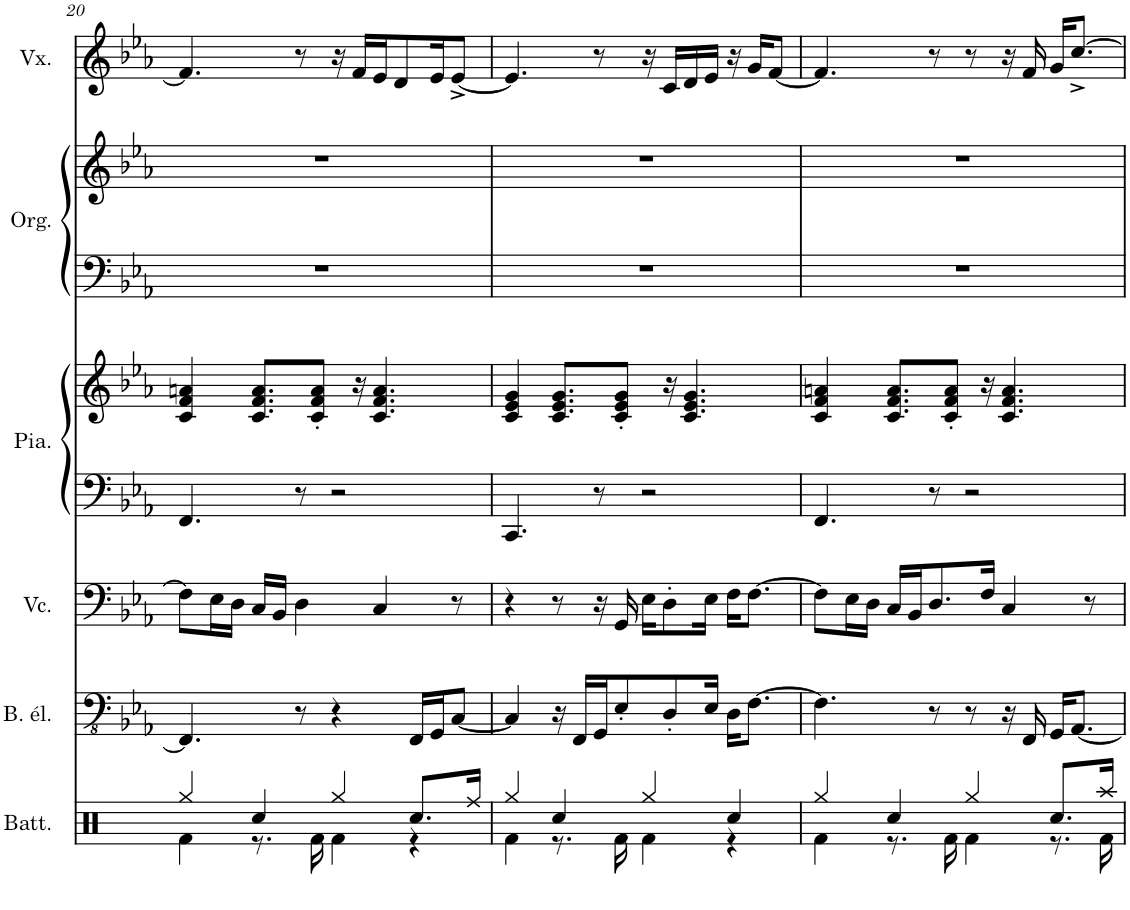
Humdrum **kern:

**kern	**kern	**kern	**kern	**kern	**kern	**kern	**kern
*part6	*part5	*part4	*part3	*part3	*part2	*part2	*part1
*staff8	*staff7	*staff6	*staff5	*staff4	*staff3	*staff2	*staff1
*I"Batterie	*I"Basse électrique	*I"Violoncelle	*I"Piano	*	*I"Orgue	*	*I"Voix
*I'Batt.	*I'B. él.	*I'Vc.	*I'Pia.	*	*I'Org.	*	*I'Vx.
!!LO:PB:g=z
*clefX	*clefFv4	*clefF4	*clefF4	*clefG2	*clefF4	*clefG2	*clefG2
*k[]	*k[b-e-a-]	*k[b-e-a-]	*k[b-e-a-]	*k[b-e-a-]	*k[b-e-a-]	*k[b-e-a-]	*k[b-e-a-]
*M4/4	*M4/4	*M4/4	*M4/4	*M4/4	*M4/4	*M4/4	*M4/4
=20	=20	=20	=20	=20	=20	=20	=20
*^	*	*	*	*	*	*	*
4Rgg/	4Rf\	4.FFF/]	8F\L]	4.FF/	4c/ 4f/ 4an/	1r	1r	4.f/]
.	.	.	16E-\L	.	.	.	.	.
.	.	.	16D\JJ	.	.	.	.	.
4Rcc/	8.r	.	16C/LL	.	8.c/ 8.f/ 8.a/L	.	.	.
.	.	.	16BB-/JJ	.	.	.	.	.
.	.	8r	4D\	8r	.	.	.	8r
.	16Rf\	.	.	.	8c/' 8f/' 8a/'J	.	.	.
4Rgg/	4Rf\	4r	.	2r	.	.	.	16r
.	.	.	.	.	16r	.	.	16f/LL
.	.	.	4C/	.	4.c/ 4.f/ 4.a/	.	.	16e-/J
.	.	.	.	.	.	.	.	8d/
8.Rcc/L	4r	16FFF/LL	.	.	.	.	.	.
.	.	16GGG/J	.	.	.	.	.	16e-/K
.	.	[8CC/J	8r	.	.	.	.	[8e-^/J
16Rff/Jk	.	.	.	.	.	.	.	.
=21	=21	=21	=21	=21	=21	=21	=21	=21
4Rgg/	4Rf\	4CC/]	4r	4.CC/	4c/ 4e-/ 4g/	1r	1r	4.e-/]
4Rcc/	8.r	16r	8r	.	8.c/ 8.e-/ 8.g/L	.	.	.
.	.	16FFF/LL	.	.	.	.	.	.
.	.	16GGG/J	16r	8r	.	.	.	8r
.	16Rf\	8EE-'/	16GG/	.	8c/' 8e-/' 8g/'J	.	.	.
4Rgg/	4Rf\	.	16E-\KL	2r	.	.	.	16r
.	.	8DD'/	8D'\	.	16r	.	.	16c/LL
.	.	.	.	.	4.c/ 4.e-/ 4.g/	.	.	16d/
.	.	16EE-/Jk	16E-\Jk	.	.	.	.	16e-/JJ
4Rcc/	4r	16DD\KL	16F\KL	.	.	.	.	16r
.	.	[8.FF\J	[8.F\J	.	.	.	.	16g/KL
.	.	.	.	.	.	.	.	[8f/J
=22	=22	=22	=22	=22	=22	=22	=22	=22
4Rgg/	4Rf\	4.FF\]	8F\L]	4.FF/	4c/ 4f/ 4an/	1r	1r	4.f/]
.	.	.	16E-\L	.	.	.	.	.
.	.	.	16D\JJ	.	.	.	.	.
4Rcc/	8.r	.	16C/LL	.	8.c/ 8.f/ 8.a/L	.	.	.
.	.	.	16BB-/J	.	.	.	.	.
.	.	8r	8.D/	8r	.	.	.	8r
.	16Rf\	.	.	.	8c/' 8f/' 8a/'J	.	.	.
4Rgg/	4Rf\	8r	.	2r	.	.	.	8r
.	.	.	16F/Jk	.	16r	.	.	.
.	.	16r	4C/	.	4.c/ 4.f/ 4.a/	.	.	16r
.	.	16FFF/	.	.	.	.	.	16f/
8.Rcc/L	8.r	16GGG/KL	.	.	.	.	.	16g/KL
.	.	[8.AAA-/J	.	.	.	.	.	[8.cc^/J
.	.	.	8r	.	.	.	.	.
16Raa/Jk	16Rf\	.	.	.	.	.	.	.
*v	*v	*	*	*	*	*	*	*
=	=	=	=	=	=	=	=
*-	*-	*-	*-	*-	*-	*-	*-
